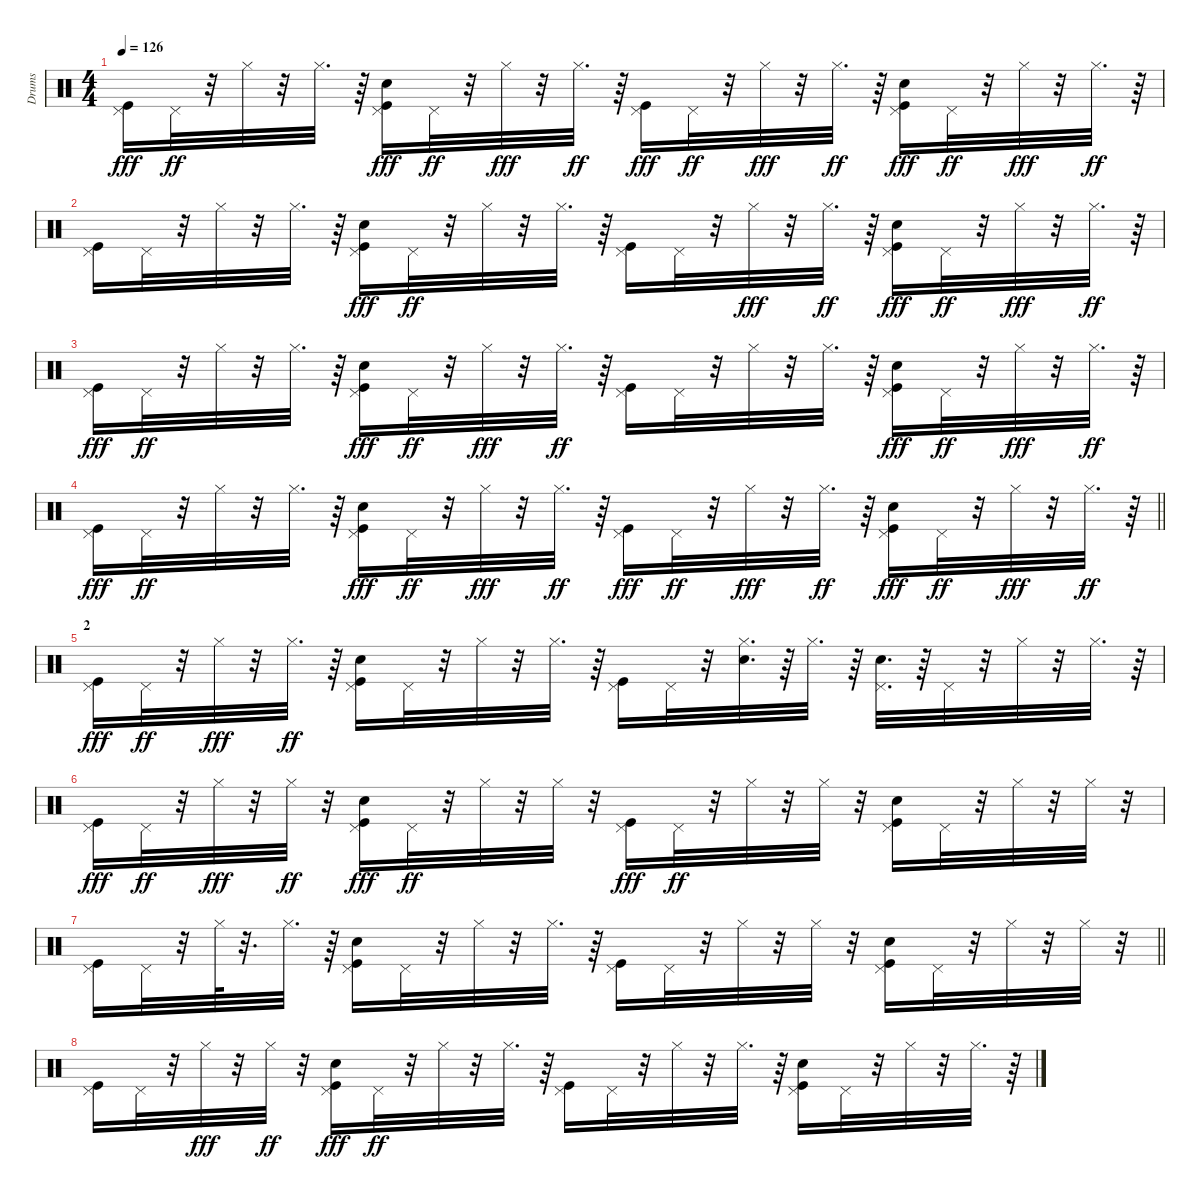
\track ("Drums" "Drums") {instrument percussion}
\staff {score}
\articulation defaults
\ts (4 4)
\tempo 126
\clef neutral
\ks c
("Kick (hit)" "Pedal Hi-Hat (hit)").16{dy fff} "Pedal Hi-Hat (hit)".32{dy ff} r.32 "Hi-Hat (closed)".32 r.32 "Hi-Hat (closed)".32{d} r.64 ("Kick (hit)" "Snare (hit) 2" "Pedal Hi-Hat (hit)").16{dy fff} "Pedal Hi-Hat (hit)".32{dy ff} r.32 "Hi-Hat (closed)".32{dy fff} r.32 "Hi-Hat (closed)".32{d dy ff} r.64 ("Kick (hit)" "Pedal Hi-Hat (hit)").16{dy fff} "Pedal Hi-Hat (hit)".32{dy ff} r.32 "Hi-Hat (closed)".32{dy fff} r.32 "Hi-Hat (closed)".32{d dy ff} r.64 ("Snare (hit) 2" "Kick (hit)" "Pedal Hi-Hat (hit)").16{dy fff} "Pedal Hi-Hat (hit)".32{dy ff} r.32 "Hi-Hat (closed)".32{dy fff} r.32 "Hi-Hat (closed)".32{d dy ff} r.64 |
("Kick (hit)" "Pedal Hi-Hat (hit)").16 "Pedal Hi-Hat (hit)".32 r.32 "Hi-Hat (closed)".32 r.32 "Hi-Hat (closed)".32{d} r.64 ("Snare (hit) 2" "Kick (hit)" "Pedal Hi-Hat (hit)").16{dy fff} "Pedal Hi-Hat (hit)".32{dy ff} r.32 "Hi-Hat (closed)".32 r.32 "Hi-Hat (closed)".32{d} r.64 ("Kick (hit)" "Pedal Hi-Hat (hit)").16 "Pedal Hi-Hat (hit)".32 r.32 "Hi-Hat (closed)".32{dy fff} r.32 "Hi-Hat (closed)".32{d dy ff} r.64 ("Kick (hit)" "Snare (hit) 2" "Pedal Hi-Hat (hit)").16{dy fff} "Pedal Hi-Hat (hit)".32{dy ff} r.32 "Hi-Hat (closed)".32{dy fff} r.32 "Hi-Hat (closed)".32{d dy ff} r.64 |
("Kick (hit)" "Pedal Hi-Hat (hit)").16{dy fff} "Pedal Hi-Hat (hit)".32{dy ff} r.32 "Hi-Hat (closed)".32 r.32 "Hi-Hat (closed)".32{d} r.64 ("Snare (hit) 2" "Kick (hit)" "Pedal Hi-Hat (hit)").16{dy fff} "Pedal Hi-Hat (hit)".32{dy ff} r.32 "Hi-Hat (closed)".32{dy fff} r.32 "Hi-Hat (closed)".32{d dy ff} r.64 ("Kick (hit)" "Pedal Hi-Hat (hit)").16 "Pedal Hi-Hat (hit)".32 r.32 "Hi-Hat (closed)".32 r.32 "Hi-Hat (closed)".32{d} r.64 ("Kick (hit)" "Snare (hit) 2" "Pedal Hi-Hat (hit)").16{dy fff} "Pedal Hi-Hat (hit)".32{dy ff} r.32 "Hi-Hat (closed)".32{dy fff} r.32 "Hi-Hat (closed)".32{d dy ff} r.64 |
\barLineRight lightlight
("Kick (hit)" "Pedal Hi-Hat (hit)").16{dy fff} "Pedal Hi-Hat (hit)".32{dy ff} r.32 "Hi-Hat (closed)".32 r.32 "Hi-Hat (closed)".32{d} r.64 ("Snare (hit) 2" "Kick (hit)" "Pedal Hi-Hat (hit)").16{dy fff} "Pedal Hi-Hat (hit)".32{dy ff} r.32 "Hi-Hat (closed)".32{dy fff} r.32 "Hi-Hat (closed)".32{d dy ff} r.64 ("Kick (hit)" "Pedal Hi-Hat (hit)").16{dy fff} "Pedal Hi-Hat (hit)".32{dy ff} r.32 "Hi-Hat (closed)".32{dy fff} r.32 "Hi-Hat (closed)".32{d dy ff} r.64 ("Snare (hit) 2" "Kick (hit)" "Pedal Hi-Hat (hit)").16{dy fff} "Pedal Hi-Hat (hit)".32{dy ff} r.32 "Hi-Hat (closed)".32{dy fff} r.32 "Hi-Hat (closed)".32{d dy ff} r.64 |
\section ("" "2")
("Kick (hit)" "Pedal Hi-Hat (hit)").16{dy fff} "Pedal Hi-Hat (hit)".32{dy ff} r.32 "Hi-Hat (closed)".32{dy fff} r.32 "Hi-Hat (closed)".32{d dy ff} r.64 ("Snare (hit) 2" "Kick (hit)" "Pedal Hi-Hat (hit)").16 "Pedal Hi-Hat (hit)".32 r.32 "Hi-Hat (closed)".32 r.32 "Hi-Hat (closed)".32{d} r.64 ("Kick (hit)" "Pedal Hi-Hat (hit)").16 "Pedal Hi-Hat (hit)".32 r.32 ("Snare (hit) 2" "Hi-Hat (closed)").32{d} r.64 "Hi-Hat (closed)".32{d} r.64 ("Snare (hit) 2" "Pedal Hi-Hat (hit)").32{d} r.64 "Pedal Hi-Hat (hit)".32 r.32 "Hi-Hat (closed)".32 r.32 "Hi-Hat (closed)".32{d} r.64 |
("Kick (hit)" "Pedal Hi-Hat (hit)").16{dy fff} "Pedal Hi-Hat (hit)".32{dy ff} r.32 "Hi-Hat (closed)".32{dy fff} r.32 "Hi-Hat (closed)".32{dy ff} r.32 ("Snare (hit) 2" "Kick (hit)" "Pedal Hi-Hat (hit)").16{dy fff} "Pedal Hi-Hat (hit)".32{dy ff} r.32 "Hi-Hat (closed)".32 r.32 "Hi-Hat (closed)".32 r.32 ("Kick (hit)" "Pedal Hi-Hat (hit)").16{dy fff} "Pedal Hi-Hat (hit)".32{dy ff} r.32 "Hi-Hat (closed)".32 r.32 "Hi-Hat (closed)".32 r.32 ("Kick (hit)" "Snare (hit) 2" "Pedal Hi-Hat (hit)").16 "Pedal Hi-Hat (hit)".32 r.32 "Hi-Hat (closed)".32 r.32 "Hi-Hat (closed)".32 r.32 |
\barLineRight lightlight
("Kick (hit)" "Pedal Hi-Hat (hit)").16 "Pedal Hi-Hat (hit)".32 r.32 "Hi-Hat (closed)".64 r.32{d} "Hi-Hat (closed)".32{d} r.64 ("Kick (hit)" "Snare (hit) 2" "Pedal Hi-Hat (hit)").16 "Pedal Hi-Hat (hit)".32 r.32 "Hi-Hat (closed)".32 r.32 "Hi-Hat (closed)".32{d} r.64 ("Kick (hit)" "Pedal Hi-Hat (hit)").16 "Pedal Hi-Hat (hit)".32 r.32 "Hi-Hat (closed)".32 r.32 "Hi-Hat (closed)".32 r.32 ("Snare (hit) 2" "Kick (hit)" "Pedal Hi-Hat (hit)").16 "Pedal Hi-Hat (hit)".32 r.32 "Hi-Hat (closed)".32 r.32 "Hi-Hat (closed)".32 r.32 |
("Kick (hit)" "Pedal Hi-Hat (hit)").16 "Pedal Hi-Hat (hit)".32 r.32 "Hi-Hat (closed)".32{dy fff} r.32 "Hi-Hat (closed)".32{dy ff} r.32 ("Kick (hit)" "Snare (hit) 2" "Pedal Hi-Hat (hit)").16{dy fff} "Pedal Hi-Hat (hit)".32{dy ff} r.32 "Hi-Hat (closed)".32 r.32 "Hi-Hat (closed)".32{d} r.64 ("Kick (hit)" "Pedal Hi-Hat (hit)").16 "Pedal Hi-Hat (hit)".32 r.32 "Hi-Hat (closed)".32 r.32 "Hi-Hat (closed)".32{d} r.64 ("Snare (hit) 2" "Kick (hit)" "Pedal Hi-Hat (hit)").16 "Pedal Hi-Hat (hit)".32 r.32 "Hi-Hat (closed)".32 r.32 "Hi-Hat (closed)".32{d} r.64
